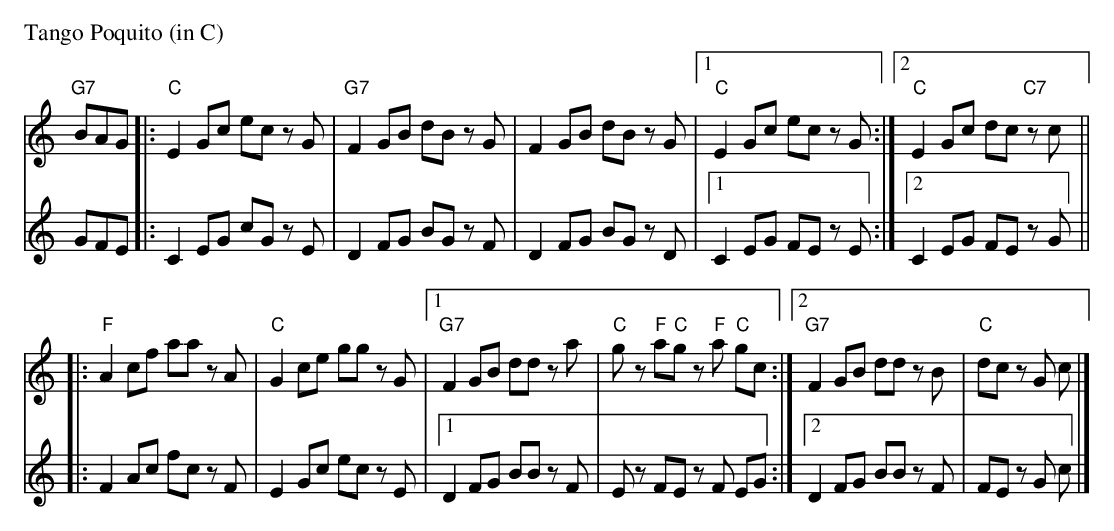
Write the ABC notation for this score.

X:1
P: Tango Poquito (in C)
M: None
L: 1/8
K: C
V: 1
"G7"BAG \
|: "C"E2Gc ec zG | "G7"F2GB dB zG | F2GB dB zG |1 "C"E2Gc ec zG :|2 "C"E2Gc dc "C7"zc ||
|: "F"A2cf aa zA | "C"G2ce gg zG |1 "G7"F2GB dd za | "C"gz "F"a"C"g z"F"a "C"gc \
                                    :|2 "G7"F2GB dd zB | "C"dc zG c |]
V: 2
GFE\
|: C2EG cG zE | D2FG BG zF | D2FG BG zD |1 C2EG FE zE :|2 C2EG FE zG ||
|: F2 Ac fc zF | E2 Gc ec zE |1 D2 FG BB zF | Ez FE zF EG \
                                  :|2 D2 FG BB zF | FE zG c |]
